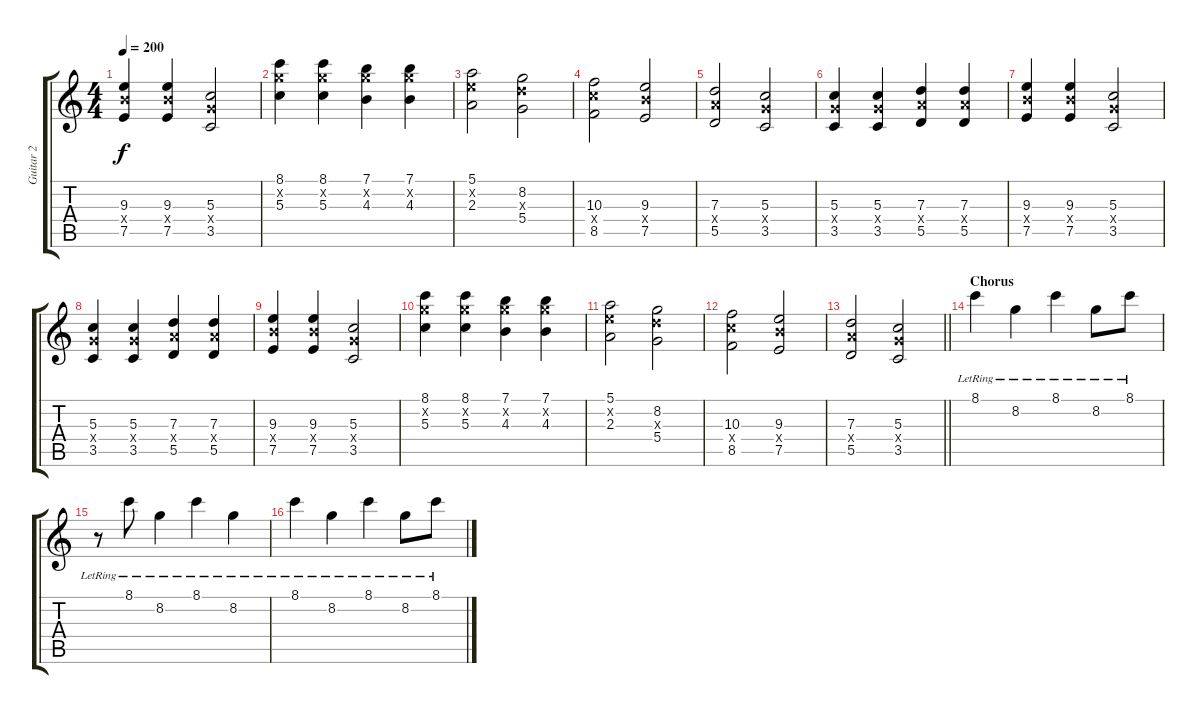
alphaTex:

\track ("Guitar 2" "Guitar 2") {instrument distortionguitar}
\staff {score tabs}
\tuning (E4 B3 G3 D3 A2 E2) {hide}
\ts (4 4)
\tempo 200
\clef g2
\ks c
(9.3 9.4{x} 7.5).4{dy f} (9.3 9.4{x} 7.5).4 (5.3 5.4{x} 3.5).2 |
(8.1 8.2{x} 5.3).4 (8.1 8.2{x} 5.3).4 (7.1 8.2{x} 4.3).4 (7.1 8.2{x} 4.3).4 |
(5.1 5.2{x} 2.3).2 (8.2 7.3{x} 5.4).2 |
(10.3 10.4{x} 8.5).2 (9.3 9.4{x} 7.5).2 |
(7.3 7.4{x} 5.5).2 (5.3 5.4{x} 3.5).2 |
(5.3 5.4{x} 3.5).4 (5.3 5.4{x} 3.5).4 (7.3 7.4{x} 5.5).4 (7.3 7.4{x} 5.5).4 |
(9.3 9.4{x} 7.5).4 (9.3 9.4{x} 7.5).4 (5.3 5.4{x} 3.5).2 |
(5.3 5.4{x} 3.5).4 (5.3 5.4{x} 3.5).4 (7.3 7.4{x} 5.5).4 (7.3 7.4{x} 5.5).4 |
(9.3 9.4{x} 7.5).4 (9.3 9.4{x} 7.5).4 (5.3 5.4{x} 3.5).2 |
(8.1 8.2{x} 5.3).4 (8.1 8.2{x} 5.3).4 (7.1 8.2{x} 4.3).4 (7.1 8.2{x} 4.3).4 |
(5.1 5.2{x} 2.3).2 (8.2 7.3{x} 5.4).2 |
(10.3 10.4{x} 8.5).2 (9.3 9.4{x} 7.5).2 |
\barLineRight lightlight
(7.3 7.4{x} 5.5).2 (5.3 5.4{x} 3.5).2 |
\section ("" "Chorus")
8.1{lr}.4 8.2{lr}.4 8.1{lr}.4 8.2{lr}.8 8.1{lr}.8 |
r.8 8.1{lr}.8 8.2{lr}.4 8.1{lr}.4 8.2{lr}.4 |
8.1{lr}.4 8.2{lr}.4 8.1{lr}.4 8.2{lr}.8 8.1{lr}.8
